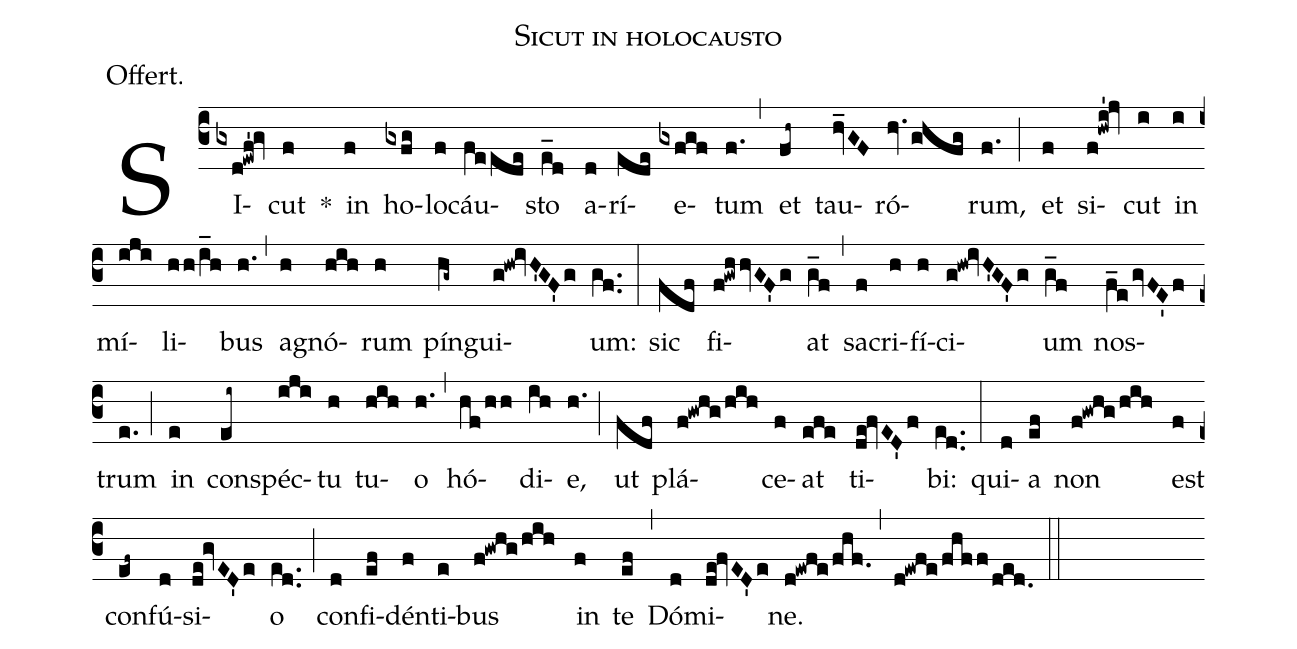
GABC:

name:Sicut in holocausto;
annotation:Offert.;
mode:5;
office-part:Offertory;
%%
(c3) SI(gxd!ewf'!gv)cut(f) *()
in(f) ho(gxfg)lo(f)cáu(feede)sto(e_d) a(d)rí(ede)e(gxfgf)tum(f.) (,)
et(fh~) tau(h_vGF)ró(hv.ghfg)rum,(f.) (;)
et(f) si(f!hwi'!jv)cut(i) in(i) mí(iji)li(hh/i_h)bus(h.) (,)
a(h)gnó(hih)rum(h) pín(hg~)gui(g!hw!ivH'GF'g)um:(gf..) (:)
sic(fdf) fi(f!gwhhvGF'g)at(g_f) (,)
sac(f)ri(h)fí(h)ci(g!hw!ivH'GF'g)um(g_f) nos(f_e/gvFE'f)trum(e.) (;)
in(e) con(ei~)spéc(iji)tu(h) tu(hih)o(h.) (,)
hó(hf/hh)di(ih)e,(h.) (;)
ut(fdf) plá(f!gwhg/hih)ce(f)at(efe) ti(de!fvED'f)bi:(ed..) (:)
qui(d)a(ef) non(f!gwhg/hih) est(f) con(ef~)fú(d)si(de!gvED'e)o(ed..) (;)
con(d)fi(ef)dén(f)ti(e)bus(f!gwhg/hih) in(f) te(ef) (,)
Dó(d)mi(de!fvED'e)ne.(d!ewfe/fhf.) (,)
(d!ewfe/fhff/ded.) (::)
